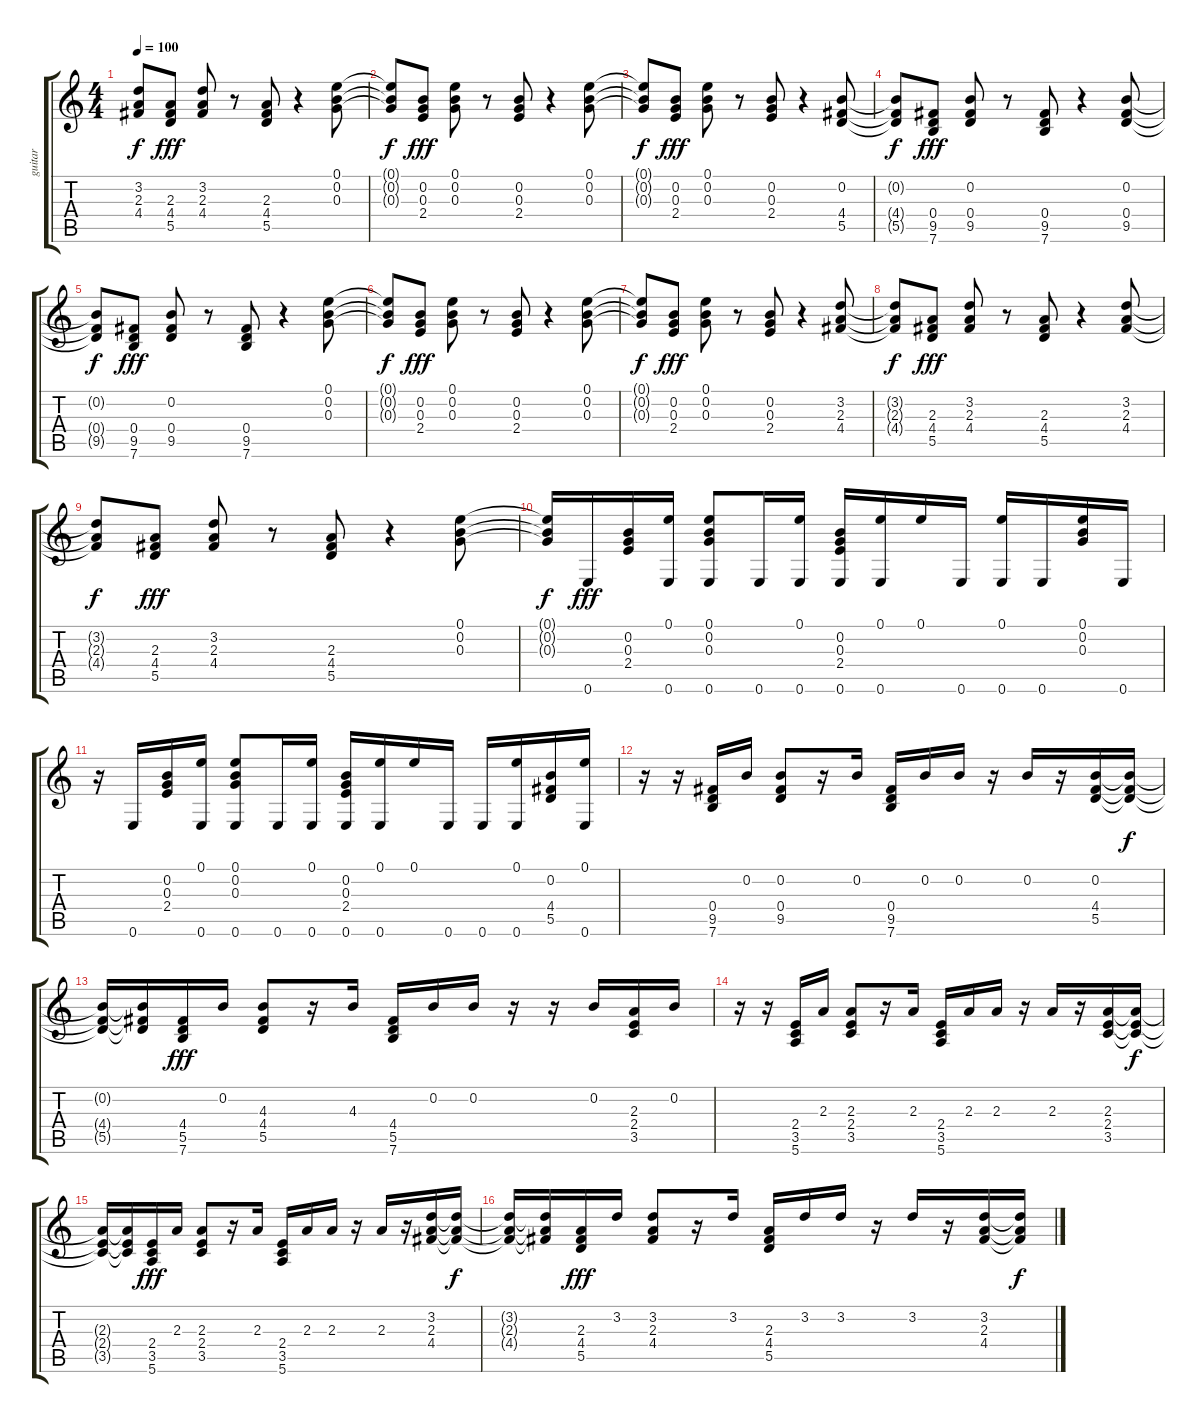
\track ("guitar" "guitar") {instrument electricguitarclean}
\staff {score tabs}
\tuning (E4 B3 G3 D3 A2 E2) {hide}
\ts (4 4)
\tempo 100
\clef g2
\ks c
(3.2{t} 2.3{t} 4.4{t}).8{dy f} (2.3 4.4 5.5).8{dy fff} (3.2 2.3 4.4).8 r.8 (2.3 4.4 5.5).8 r.4 (0.1 0.2 0.3).8 |
(0.1{t} 0.2{t} 0.3{t}).8{dy f} (0.2 0.3 2.4).8{dy fff} (0.1 0.2 0.3).8 r.8 (0.2 0.3 2.4).8 r.4 (0.1 0.2 0.3).8 |
(0.1{t} 0.2{t} 0.3{t}).8{dy f} (0.2 0.3 2.4).8{dy fff} (0.1 0.2 0.3).8 r.8 (0.2 0.3 2.4).8 r.4 (0.2 4.4 5.5).8 |
(0.2{t} 4.4{t} 5.5{t}).8{dy f} (0.4 9.5 7.6).8{dy fff} (0.2 0.4 9.5).8 r.8 (0.4 9.5 7.6).8 r.4 (0.2 0.4 9.5).8 |
(0.2{t} 0.4{t} 9.5{t}).8{dy f} (0.4 9.5 7.6).8{dy fff} (0.2 0.4 9.5).8 r.8 (0.4 9.5 7.6).8 r.4 (0.1 0.2 0.3).8 |
(0.1{t} 0.2{t} 0.3{t}).8{dy f} (0.2 0.3 2.4).8{dy fff} (0.1 0.2 0.3).8 r.8 (0.2 0.3 2.4).8 r.4 (0.1 0.2 0.3).8 |
(0.1{t} 0.2{t} 0.3{t}).8{dy f} (0.2 0.3 2.4).8{dy fff} (0.1 0.2 0.3).8 r.8 (0.2 0.3 2.4).8 r.4 (3.2 2.3 4.4).8 |
(3.2{t} 2.3{t} 4.4{t}).8{dy f} (2.3 4.4 5.5).8{dy fff} (3.2 2.3 4.4).8 r.8 (2.3 4.4 5.5).8 r.4 (3.2 2.3 4.4).8 |
(3.2{t} 2.3{t} 4.4{t}).8{dy f} (2.3 4.4 5.5).8{dy fff} (3.2 2.3 4.4).8 r.8 (2.3 4.4 5.5).8 r.4 (0.1 0.2 0.3).8 |
(0.1{t} 0.2{t} 0.3{t}).16{dy f} 0.6.16{dy fff} (0.2 0.3 2.4).16 (0.1 0.6).16 (0.1 0.2 0.3 0.6).8 0.6.16 (0.1 0.6).16 (0.2 0.3 2.4 0.6).16 (0.1 0.6).16 0.1.16 0.6.16 (0.1 0.6).16 0.6.16 (0.1 0.2 0.3).16 0.6.16 |
r.16 0.6.16 (0.2 0.3 2.4).16 (0.1 0.6).16 (0.1 0.2 0.3 0.6).8 0.6.16 (0.1 0.6).16 (0.2 0.3 2.4 0.6).16 (0.1 0.6).16 0.1.16 0.6.16 0.6.16 (0.1 0.6).16 (0.2 4.4 5.5).16 (0.1 0.6).16 |
r.16 r.16 (0.4 9.5 7.6).16 0.2.16 (0.2 0.4 9.5).8 r.16 0.2.16 (0.4 9.5 7.6).16 0.2.16 0.2.16 r.16 0.2.16 r.16 (0.2 4.4 5.5).16 (0.2{t} 4.4{t} 5.5{t}).16{dy f} |
(0.2{t} 4.4{t} 5.5{t}).16 (0.2{t} 4.4{t} 5.5{t}).16 (4.4 5.5 7.6).16{dy fff} 0.2.16 (4.3 4.4 5.5).8 r.16 4.3.16 (4.4 5.5 7.6).16 0.2.16 0.2.16 r.16 r.16 0.2.16 (2.3 2.4 3.5).16 0.2.16 |
r.16 r.16 (2.4 3.5 5.6).16 2.3.16 (2.3 2.4 3.5).8 r.16 2.3.16 (2.4 3.5 5.6).16 2.3.16 2.3.16 r.16 2.3.16 r.16 (2.3 2.4 3.5).16 (2.3{t} 2.4{t} 3.5{t}).16{dy f} |
(2.3{t} 2.4{t} 3.5{t}).16 (2.3{t} 2.4{t} 3.5{t}).16 (2.4 3.5 5.6).16{dy fff} 2.3.16 (2.3 2.4 3.5).8 r.16 2.3.16 (2.4 3.5 5.6).16 2.3.16 2.3.16 r.16 2.3.16 r.16 (3.2 2.3 4.4).16 (3.2{t} 2.3{t} 4.4{t}).16{dy f} |
(3.2{t} 2.3{t} 4.4{t}).16 (3.2{t} 2.3{t} 4.4{t}).16 (2.3 4.4 5.5).16{dy fff} 3.2.16 (3.2 2.3 4.4).8 r.16 3.2.16 (2.3 4.4 5.5).16 3.2.16 3.2.16 r.16 3.2.16 r.16 (3.2 2.3 4.4).16 (3.2{t} 2.3{t} 4.4{t}).16{dy f}
